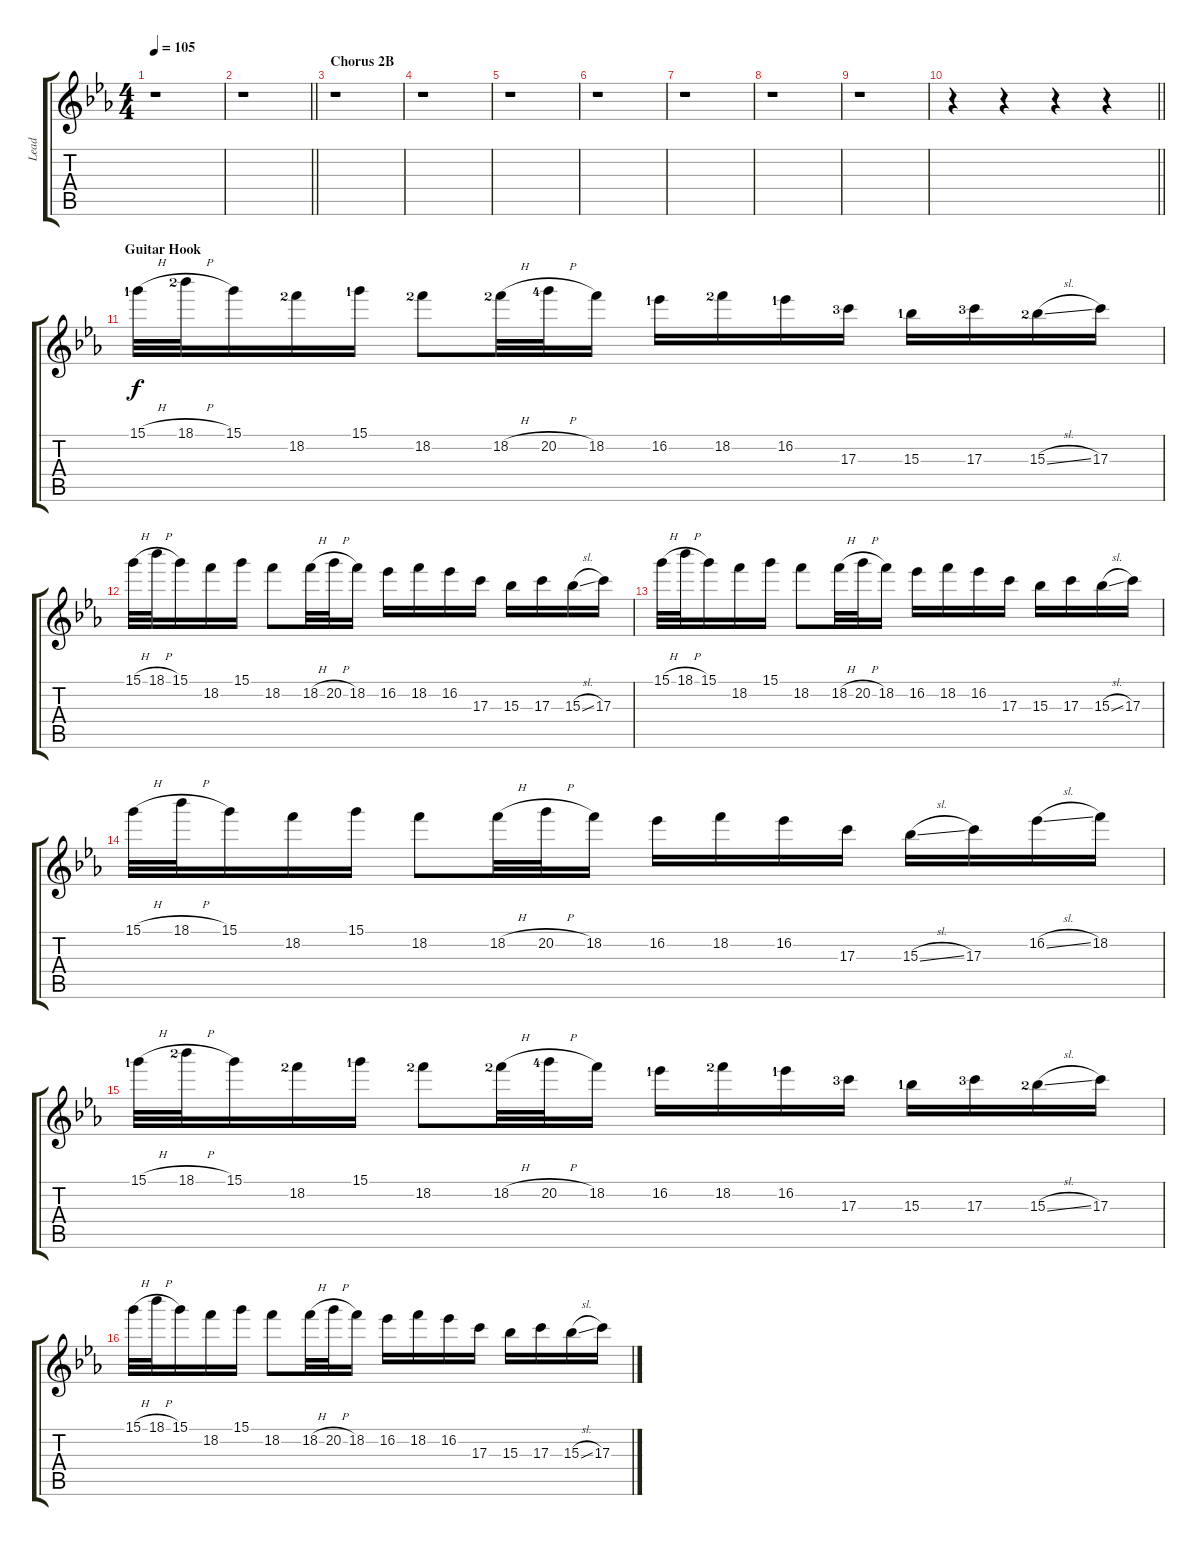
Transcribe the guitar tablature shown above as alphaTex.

\track ("Lead" "Lead") {instrument electricguitarjazz}
\staff {score tabs}
\tuning (E4 B3 G3 D3 A2 E2) {hide}
\ts (4 4)
\tempo 105
\clef g2
\ks eb
r.1{dy f} |
\barLineRight lightlight
r.1 |
\section ("" "Chorus 2B")
r.1 |
r.1 |
r.1 |
r.1 |
r.1 |
r.1 |
r.1 |
\barLineRight lightlight
r.4 r.4 r.4 r.4 |
\section ("" "Guitar Hook")
15.1{h lf 2}.32 18.1{h lf 3}.32 15.1.16 18.2{lf 3}.16 15.1{lf 2}.16 18.2{lf 3}.8 18.2{h lf 3}.32 20.2{h lf 5}.32 18.2.16 16.2{lf 2}.16 18.2{lf 3}.16 16.2{lf 2}.16 17.3{lf 4}.16 15.3{lf 2}.16 17.3{lf 4}.16 15.3{sl lf 3}.16 17.3.16 |
15.1{h}.32 18.1{h}.32 15.1.16 18.2.16 15.1.16 18.2.8 18.2{h}.32 20.2{h}.32 18.2.16 16.2.16 18.2.16 16.2.16 17.3.16 15.3.16 17.3.16 15.3{sl}.16 17.3.16 |
15.1{h}.32 18.1{h}.32 15.1.16 18.2.16 15.1.16 18.2.8 18.2{h}.32 20.2{h}.32 18.2.16 16.2.16 18.2.16 16.2.16 17.3.16 15.3.16 17.3.16 15.3{sl}.16 17.3.16 |
15.1{h}.32 18.1{h}.32 15.1.16 18.2.16 15.1.16 18.2.8 18.2{h}.32 20.2{h}.32 18.2.16 16.2.16 18.2.16 16.2.16 17.3.16 15.3{sl}.16 17.3.16 16.2{sl}.16 18.2.16 |
15.1{h lf 2}.32 18.1{h lf 3}.32 15.1.16 18.2{lf 3}.16 15.1{lf 2}.16 18.2{lf 3}.8 18.2{h lf 3}.32 20.2{h lf 5}.32 18.2.16 16.2{lf 2}.16 18.2{lf 3}.16 16.2{lf 2}.16 17.3{lf 4}.16 15.3{lf 2}.16 17.3{lf 4}.16 15.3{sl lf 3}.16 17.3.16 |
15.1{h}.32 18.1{h}.32 15.1.16 18.2.16 15.1.16 18.2.8 18.2{h}.32 20.2{h}.32 18.2.16 16.2.16 18.2.16 16.2.16 17.3.16 15.3.16 17.3.16 15.3{sl}.16 17.3.16
